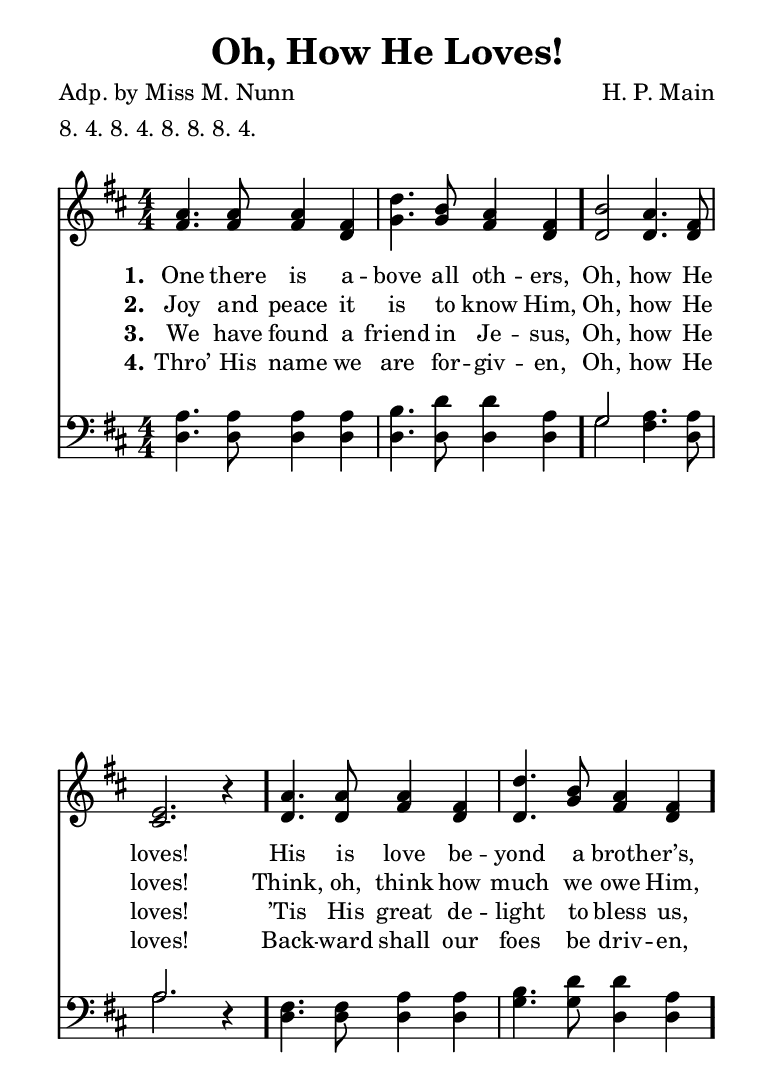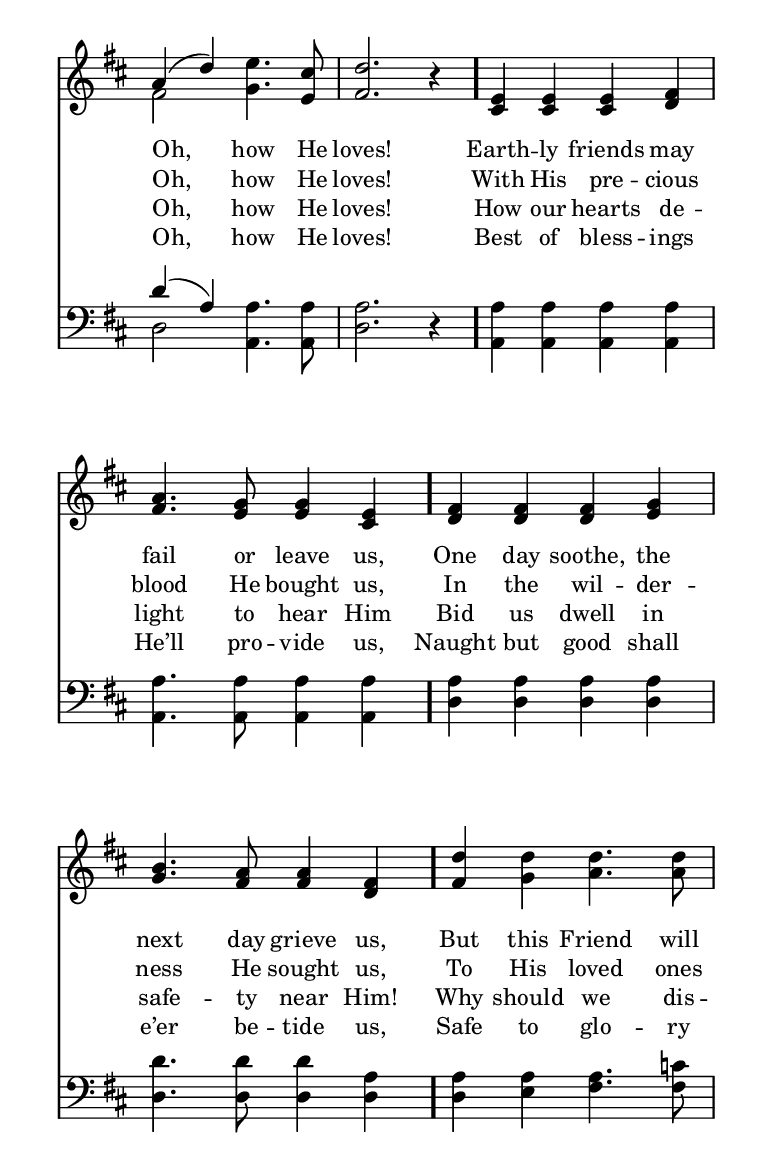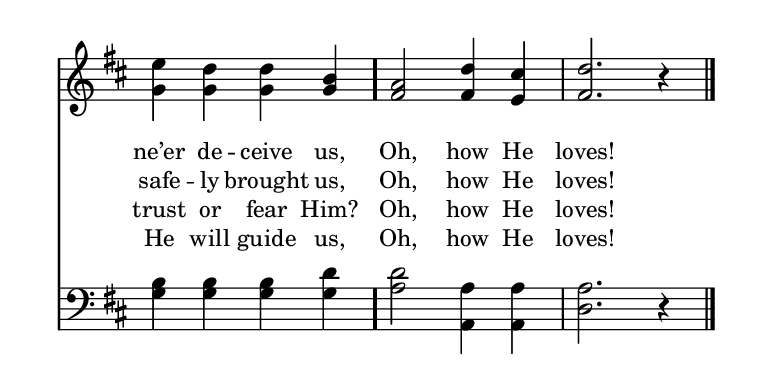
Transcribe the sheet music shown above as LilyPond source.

\include "common/global.ily"
\paper {
  \include "common/paper.ily"
}

\header{
  hymnnumber = "249"
  title = "Oh, How He Loves!"
  tunename = ""
  meter = "8. 4. 8. 4. 8. 8. 8. 4."
  poet = "Adp. by Miss M. Nunn"
  composer = "H. P. Main"
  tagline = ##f
}

global = {
  \include "common/overrides.ily"
  \override Staff.TimeSignature.style = #'numbered
  \time 4/4
  \override Score.MetronomeMark.transparent = ##t % hide all fermata changes too
  \tempo 4=90
  \key d \major
  \autoBeamOff
}

patternA = { c4. c8 c4 c4 | }
patternB = { c2 c4. c8 | c2. c4 }
patternC = { c4 c c c | c4. c8 c4 c | }
patternD = { c4 c c4. c8 | c4 c c c }
patternE = { c2 c4 c | c2. c4 }
patternF = { c4( c) c4. c8 | c2. c4 }

notesSoprano = {
\global
\relative c'' {

  \changePitch \patternA { a a a fis | d' b a fis }
  \changePitch \patternB { b a fis | e r } \eogbreak
  \changePitch \patternA { a a a fis | d' b a fis }
  \changePitch \patternF { a d e cis | d r } \eogbreak

  \changePitch \patternC { e, e e fis | a g g e }
  \changePitch \patternC { fis fis fis g | b a a fis } \eogbreak
  \changePitch \patternD { d' d d d | e d d b }
  \changePitch \patternE { a d cis | d r } \eogbreak

  \bar "|."

}
}

notesAlto = {
\global
\relative e' {

  \changePitch \patternA { fis fis fis d | g g fis d }
  \changePitch \patternB { d d d | cis r }
  \changePitch \patternA { d d fis d | d g fis d }
  \changePitch \patternB { fis g e | fis r }

  \changePitch \patternC { cis cis cis d | fis e e cis }
  \changePitch \patternC { d d d e | g fis fis d }
  \changePitch \patternD { fis g a a | g g g g }
  \changePitch \patternE { fis fis e | fis r }

}
}

notesTenor = {
\global
\relative a {

  \changePitch \patternA { a a a a | b d d a }
  \changePitch \patternB { g a a | a r }
  \changePitch \patternA { fis fis a a | b d d a }
  \changePitch \patternF { d a a a | a r }

  \changePitch \patternC { a a a a | a a a a }
  \changePitch \patternC { a a a a | d d d a }
  \changePitch \patternD { a a a c | b b b d }
  \changePitch \patternE { d a a | a r }

}
}

notesBass = {
\global
\relative f {

  \changePitch \patternA { d d d d | d d d d }
  \changePitch \patternB { g fis d | a' r }
  \changePitch \patternA { d, d d d | g g d d }
  \changePitch \patternB { d a a | d r }

  \changePitch \patternC { a a a a | a a a a }
  \changePitch \patternC { d d d d | d d d d }
  \changePitch \patternD { d e fis fis | g g g g }
  \changePitch \patternE { a a, a | d r }

}
}

wordsA = \lyricmode {
\set stanza = "1."

One there is a -- bove all oth -- ers, \bar "."
Oh, how He loves! \bar "."
His is love be -- yond a broth -- er’s, \bar "."
Oh, how He loves! \bar "."
Earth -- ly friends may fail or leave us, \bar "."
One day soothe, the next day grieve us, \bar "."
But this Friend will ne’er de -- ceive us, \bar "."
Oh, how He loves! \bar "."

}

wordsB = \lyricmode {
\set stanza = "2."

Joy and peace it is to know Him,
Oh, how He loves!
Think, oh, think how much we owe Him,
Oh, how He loves!
With His pre -- cious blood He bought us,
In the wil -- der -- ness He sought us,
To His loved ones safe -- ly brought us,
Oh, how He loves!

}

wordsC = \lyricmode {
\set stanza = "3."

We have found a friend in Je -- sus,
Oh, how He loves!
’Tis His great de -- light to bless us,
Oh, how He loves!
How our hearts de -- light to hear Him
Bid us dwell in safe -- ty near Him!
Why should we dis -- trust or fear Him?
Oh, how He loves!

}

wordsD = \lyricmode {
\set stanza = "4."

Thro’ His name we are for -- giv -- en,
Oh, how He loves!
Back -- ward shall our foes be driv -- en,
Oh, how He loves!
Best of bless -- ings He’ll pro -- vide us,
Naught but good shall e’er be -- tide us,
Safe to glo -- ry He will guide us,
Oh, how He loves!

}

\score {
  \context ChoirStaff <<
    \context Staff = upper <<
      \set Staff.autoBeaming = ##f
      \set ChoirStaff.systemStartDelimiter = #'SystemStartBar
      \set ChoirStaff.printPartCombineTexts = ##f
      \partcombine #'(2 . 9) \notesSoprano \notesAlto
      \context NullVoice = sopranos { \voiceOne << \notesSoprano >> }
      \context Lyrics = one   \lyricsto sopranos \wordsA
      \context Lyrics = two   \lyricsto sopranos \wordsB
      \context Lyrics = three \lyricsto sopranos \wordsC
      \context Lyrics = four  \lyricsto sopranos \wordsD
    >>
    \context Staff = men <<
      \set Staff.autoBeaming = ##f
      \clef bass
      \set ChoirStaff.printPartCombineTexts = ##f
      \partcombine #'(2 . 9) \notesTenor \notesBass
    >>
  >>
  \layout {
    \include "common/layout.ily"
  }
  \midi{
    \include "common/midi.ily"
  }
}

\version "2.19.49"  % necessary for upgrading to future LilyPond versions.

% vi:set et ts=2 sw=2 ai nocindent syntax=lilypond:
